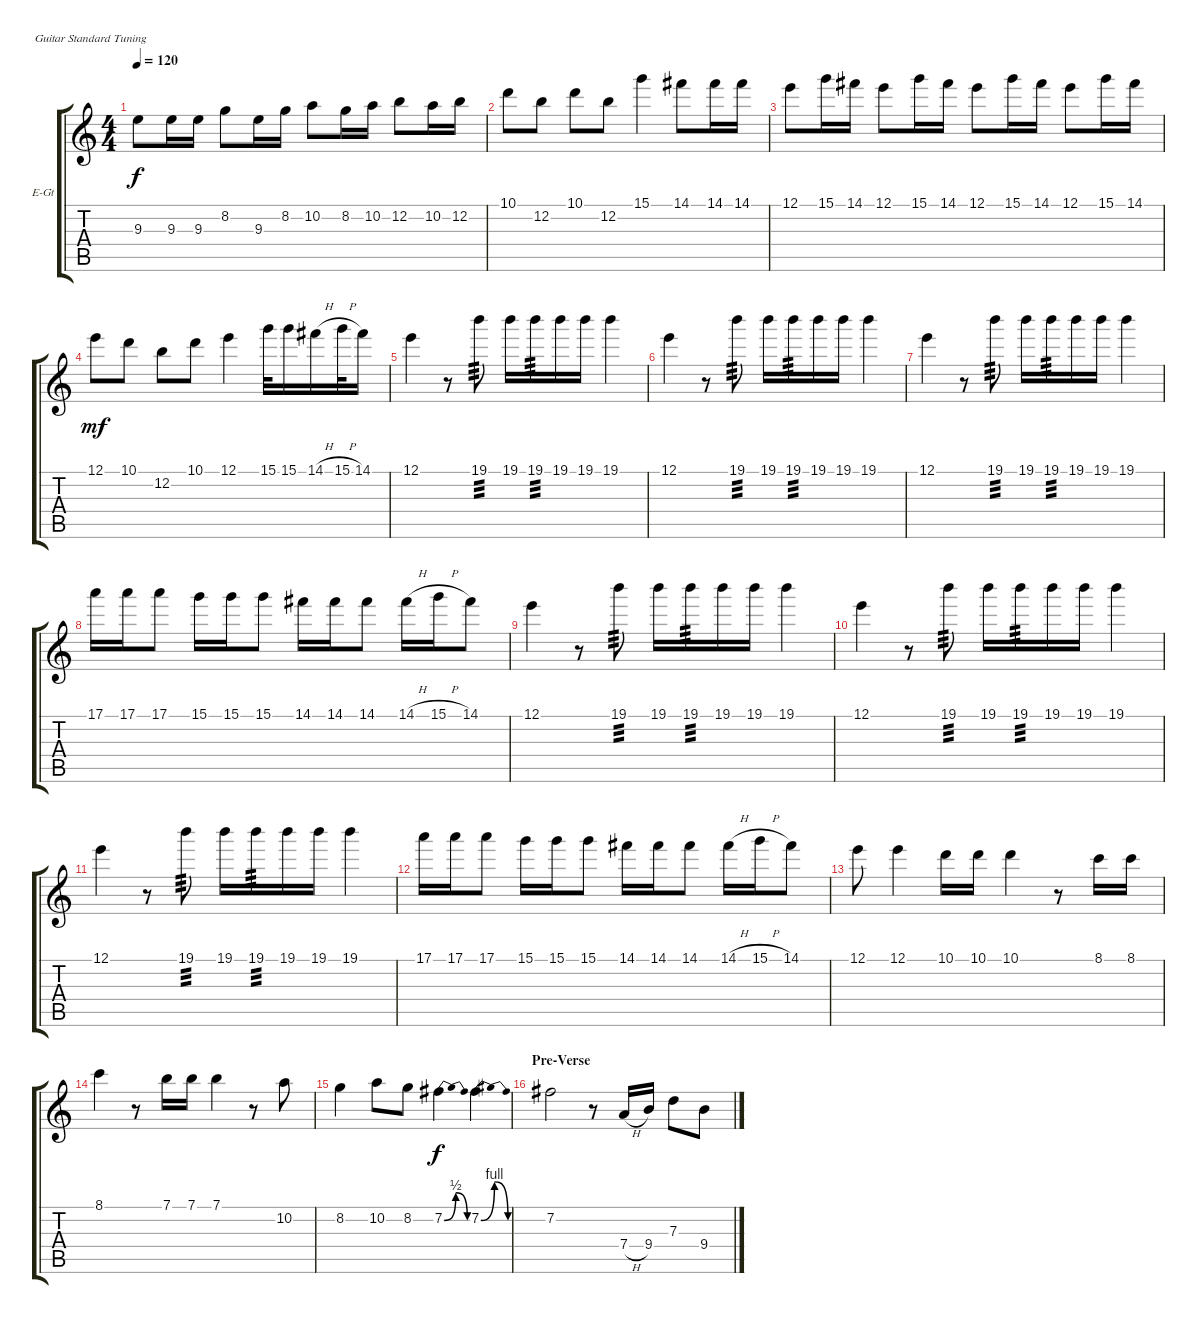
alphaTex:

\defaultSystemsLayout 4
\bracketExtendMode groupsimilarinstruments
\firstSystemTrackNameOrientation horizontal
\otherSystemsTrackNameOrientation horizontal
\track ("Lead Gt 2" "E-Gt") {instrument distortionguitar}
\staff {score tabs}
\tuning (E4 B3 G3 D3 A2 E2)
\ts (4 4)
\tempo 120
\clef g2
\ks c
9.3.8{dy f} 9.3.16 9.3.16 8.2.8 9.3.16 8.2.16 10.2.8 8.2.16 10.2.16 12.2.8 10.2.16 12.2.16 |
10.1.8 12.2.8 10.1.8 12.2.8 15.1.4 14.1.8 14.1.16 14.1.16 |
12.1.8 15.1.16 14.1.16 12.1.8 15.1.16 14.1.16 12.1.8 15.1.16 14.1.16 12.1.8 15.1.16 14.1.16 |
12.1.8{dy mf} 10.1.8 12.2.8 10.1.8 12.1.4 15.1.32 15.1.16 14.1{h}.16 15.1{h}.32 14.1.16 |
12.1.4 r.8 19.1.8{tp 3} 19.1.16 19.1.16{tp 3} 19.1.16 19.1.16 19.1.4 |
12.1.4 r.8 19.1.8{tp 3} 19.1.16 19.1.16{tp 3} 19.1.16 19.1.16 19.1.4 |
12.1.4 r.8 19.1.8{tp 3} 19.1.16 19.1.16{tp 3} 19.1.16 19.1.16 19.1.4 |
17.1.16 17.1.16 17.1.8 15.1.16 15.1.16 15.1.8 14.1.16 14.1.16 14.1.8 14.1{h}.16 15.1{h}.16 14.1.8 |
12.1.4 r.8 19.1.8{tp 3} 19.1.16 19.1.16{tp 3} 19.1.16 19.1.16 19.1.4 |
12.1.4 r.8 19.1.8{tp 3} 19.1.16 19.1.16{tp 3} 19.1.16 19.1.16 19.1.4 |
12.1.4 r.8 19.1.8{tp 3} 19.1.16 19.1.16{tp 3} 19.1.16 19.1.16 19.1.4 |
17.1.16 17.1.16 17.1.8 15.1.16 15.1.16 15.1.8 14.1.16 14.1.16 14.1.8 14.1{h}.16 15.1{h}.16 14.1.8 |
12.1.8 12.1.4 10.1.16 10.1.16 10.1.4 r.8 8.1.16 8.1.16 |
8.1.4 r.8 7.1.16 7.1.16 7.1.4 r.8 10.2.8 |
8.2.4 10.2.8 8.2.8 7.2{be (bendrelease 0 0 30 2 30 2 59.4 0)}.4{dy f} 7.2{be (bendrelease 0 0 30 4 30 4 59.4 0)}.4 |
\section ("" "Pre-Verse")
7.2.2 r.8 7.4{h}.16 9.4.16 7.3.8 9.4.8
